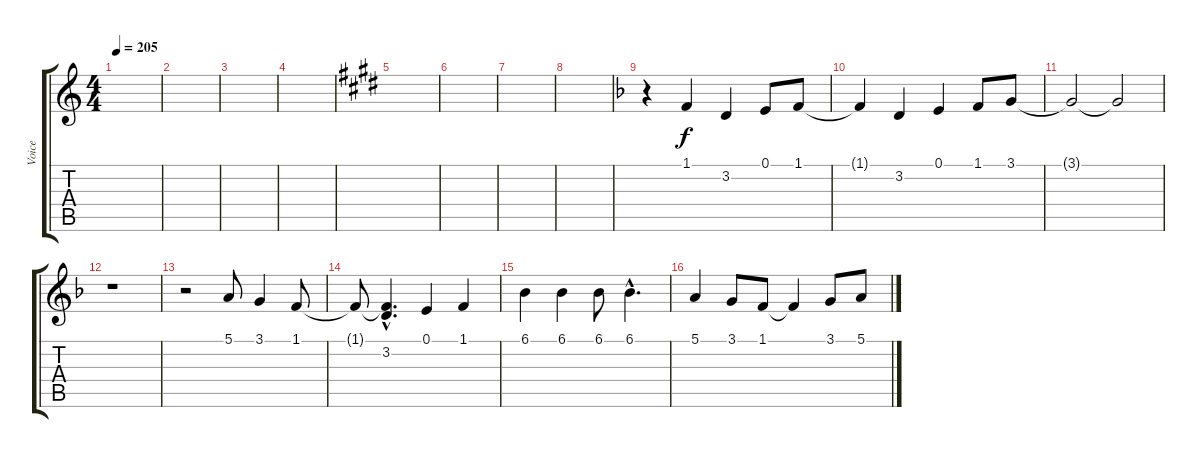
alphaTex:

\track ("Voice" "Voice") {instrument lead1square}
\staff {score tabs}
\tuning (E4 B3 G3 D3 A2 E2) {hide}
\ts (4 4)
\tempo 205
\clef g2
\ks c
|
|
|
|
\ks e
|
|
|
|
\ks f
r.4 1.1.4 3.2.4 0.1.8 1.1.8 |
1.1{t}.4 3.2.4 0.1.4 1.1.8 3.1.8 |
3.1{t}.2 3.1{t}.2 |
r.1 |
r.2 5.1.8 3.1.4 1.1.8 |
1.1{t}.8 (1.1{hac t} 3.2{hac}).4{d} 0.1.4 1.1.4 |
6.1.4 6.1.4 6.1.8 6.1{hac}.4{d} |
5.1.4 3.1.8 1.1.8 1.1{t}.4 3.1.8 5.1.8
